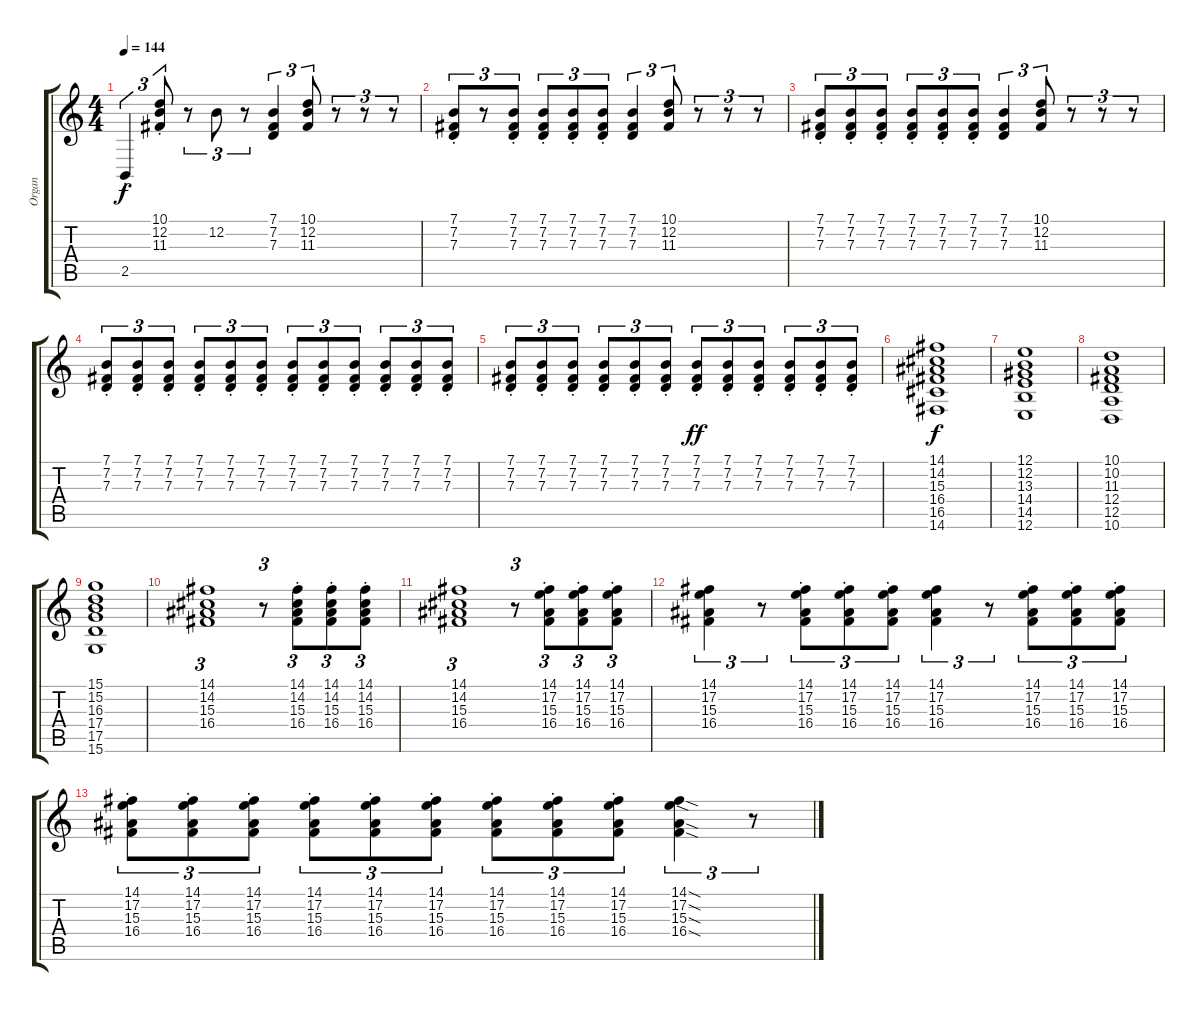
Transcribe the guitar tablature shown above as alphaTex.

\track ("Organ" "Organ") {instrument percussiveorgan}
\staff {score tabs}
\tuning (E4 B3 G3 D3 A2 E2) {hide}
\ts (4 4)
\tempo 144
\clef g2
\ks c
2.5{st}.4{tu (3 2) dy f} (10.1{st} 12.2{st} 11.3{st}).8{tu (3 2)} r.8{tu (3 2)} 12.2.8{tu (3 2)} r.8{tu (3 2)} (7.1 7.2 7.3).4{tu (3 2)} (10.1 12.2 11.3).8{tu (3 2)} r.8{tu (3 2)} r.8{tu (3 2)} r.8{tu (3 2)} |
(7.1{st} 7.2{st} 7.3{st}).8{tu (3 2)} r.8{tu (3 2)} (7.1{st} 7.2{st} 7.3{st}).8{tu (3 2)} (7.1{st} 7.2{st} 7.3{st}).8{tu (3 2)} (7.1{st} 7.2{st} 7.3{st}).8{tu (3 2)} (7.1{st} 7.2{st} 7.3{st}).8{tu (3 2)} (7.1 7.2 7.3).4{tu (3 2)} (10.1 12.2 11.3).8{tu (3 2)} r.8{tu (3 2)} r.8{tu (3 2)} r.8{tu (3 2)} |
(7.1{st} 7.2{st} 7.3{st}).8{tu (3 2)} (7.1{st} 7.2{st} 7.3{st}).8{tu (3 2)} (7.1{st} 7.2{st} 7.3{st}).8{tu (3 2)} (7.1{st} 7.2{st} 7.3{st}).8{tu (3 2)} (7.1{st} 7.2{st} 7.3{st}).8{tu (3 2)} (7.1{st} 7.2{st} 7.3{st}).8{tu (3 2)} (7.1 7.2 7.3).4{tu (3 2)} (10.1 12.2 11.3).8{tu (3 2)} r.8{tu (3 2)} r.8{tu (3 2)} r.8{tu (3 2)} |
(7.1{st} 7.2{st} 7.3{st}).8{tu (3 2)} (7.1{st} 7.2{st} 7.3{st}).8{tu (3 2)} (7.1{st} 7.2{st} 7.3{st}).8{tu (3 2)} (7.1{st} 7.2{st} 7.3{st}).8{tu (3 2)} (7.1{st} 7.2{st} 7.3{st}).8{tu (3 2)} (7.1{st} 7.2{st} 7.3{st}).8{tu (3 2)} (7.1{st} 7.2{st} 7.3{st}).8{tu (3 2)} (7.1{st} 7.2{st} 7.3{st}).8{tu (3 2)} (7.1{st} 7.2{st} 7.3{st}).8{tu (3 2)} (7.1{st} 7.2{st} 7.3{st}).8{tu (3 2)} (7.1{st} 7.2{st} 7.3{st}).8{tu (3 2)} (7.1{st} 7.2{st} 7.3{st}).8{tu (3 2)} |
(7.1{st} 7.2{st} 7.3{st}).8{tu (3 2)} (7.1{st} 7.2{st} 7.3{st}).8{tu (3 2)} (7.1{st} 7.2{st} 7.3{st}).8{tu (3 2)} (7.1{st} 7.2{st} 7.3{st}).8{tu (3 2)} (7.1{st} 7.2{st} 7.3{st}).8{tu (3 2)} (7.1{st} 7.2{st} 7.3{st}).8{tu (3 2)} (7.1{st} 7.2{st} 7.3{st}).8{tu (3 2) dy ff} (7.1{st} 7.2{st} 7.3{st}).8{tu (3 2)} (7.1{st} 7.2{st} 7.3{st}).8{tu (3 2)} (7.1{st} 7.2{st} 7.3{st}).8{tu (3 2)} (7.1{st} 7.2{st} 7.3{st}).8{tu (3 2)} (7.1{st} 7.2{st} 7.3{st}).8{tu (3 2)} |
(14.1 14.2 15.3 16.4 16.5 14.6).1{dy f} |
(12.1 12.2 13.3 14.4 14.5 12.6).1 |
(10.1 10.2 11.3 12.4 12.5 10.6).1 |
(15.1 15.2 16.3 17.4 17.5 15.6).1 |
(14.1 14.2 15.3 16.4).1{tu (3 2)} r.8{tu (3 2)} (14.1{st} 14.2{st} 15.3{st} 16.4{st}).8{tu (3 2)} (14.1{st} 14.2{st} 15.3{st} 16.4{st}).8{tu (3 2)} (14.1{st} 14.2{st} 15.3{st} 16.4{st}).8{tu (3 2)} |
(14.1 14.2 15.3 16.4).1{tu (3 2)} r.8{tu (3 2)} (14.1{st} 17.2{st} 15.3{st} 16.4{st}).8{tu (3 2)} (14.1{st} 17.2{st} 15.3{st} 16.4{st}).8{tu (3 2)} (14.1{st} 17.2{st} 15.3{st} 16.4{st}).8{tu (3 2)} |
(14.1 17.2 15.3 16.4).4{tu (3 2)} r.8{tu (3 2)} (14.1{st} 17.2{st} 15.3{st} 16.4{st}).8{tu (3 2)} (14.1{st} 17.2{st} 15.3{st} 16.4{st}).8{tu (3 2)} (14.1{st} 17.2{st} 15.3{st} 16.4{st}).8{tu (3 2)} (14.1 17.2 15.3 16.4).4{tu (3 2)} r.8{tu (3 2)} (14.1{st} 17.2{st} 15.3{st} 16.4{st}).8{tu (3 2)} (14.1{st} 17.2{st} 15.3{st} 16.4{st}).8{tu (3 2)} (14.1{st} 17.2{st} 15.3{st} 16.4{st}).8{tu (3 2)} |
(14.1{st} 17.2{st} 15.3{st} 16.4{st}).8{tu (3 2)} (14.1{st} 17.2{st} 15.3{st} 16.4{st}).8{tu (3 2)} (14.1{st} 17.2{st} 15.3{st} 16.4{st}).8{tu (3 2)} (14.1{st} 17.2{st} 15.3{st} 16.4{st}).8{tu (3 2)} (14.1{st} 17.2{st} 15.3{st} 16.4{st}).8{tu (3 2)} (14.1{st} 17.2{st} 15.3{st} 16.4{st}).8{tu (3 2)} (14.1{st} 17.2{st} 15.3{st} 16.4{st}).8{tu (3 2)} (14.1{st} 17.2{st} 15.3{st} 16.4{st}).8{tu (3 2)} (14.1{st} 17.2{st} 15.3{st} 16.4{st}).8{tu (3 2)} (14.1{sod} 17.2{sod} 15.3{sod} 16.4{sod}).4{tu (3 2)} r.8{tu (3 2)}
